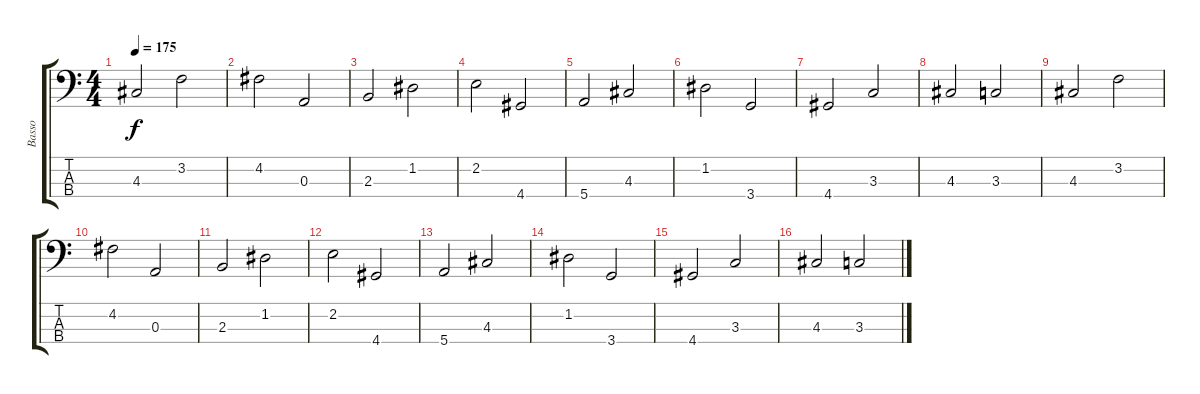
\track ("Basso" "Basso") {instrument electricbassfinger}
\staff {score tabs}
\tuning (G2 D2 A1 E1) {hide}
\ts (4 4)
\tempo 175
\clef f4
\ks c
4.3.2{dy f instrument electricbassfinger} 3.2.2 |
4.2.2 0.3.2 |
2.3.2 1.2.2 |
2.2.2 4.4.2 |
5.4.2 4.3.2 |
1.2.2 3.4.2 |
4.4.2 3.3.2 |
4.3.2 3.3.2 |
4.3.2 3.2.2 |
4.2.2 0.3.2 |
2.3.2 1.2.2 |
2.2.2 4.4.2 |
5.4.2 4.3.2 |
1.2.2 3.4.2 |
4.4.2 3.3.2 |
4.3.2 3.3.2
